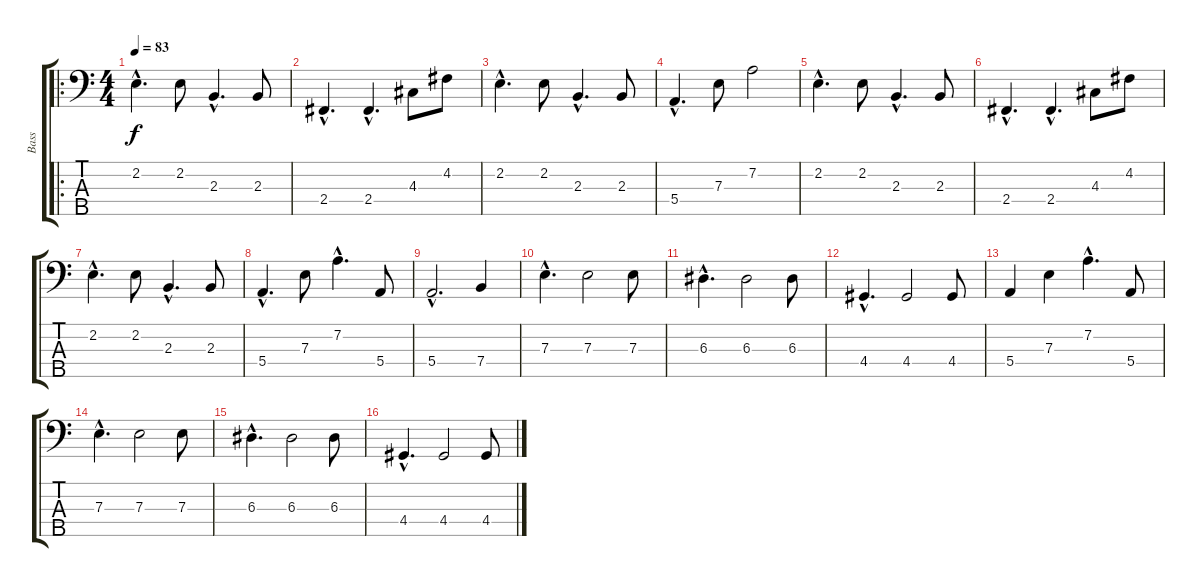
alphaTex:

\track ("Bass" "Bass") {instrument slapbass1}
\staff {score tabs}
\tuning (G2 D2 A1 E1 B0) {hide}
\ro
\ts (4 4)
\tempo 83
\clef f4
\ks c
2.2{hac}.4{d dy f instrument slapbass1} 2.2.8 2.3{hac}.4{d} 2.3.8 |
2.4{hac}.4{d} 2.4{hac}.4{d} 4.3.8 4.2.8 |
2.2{hac}.4{d} 2.2.8 2.3{hac}.4{d} 2.3.8 |
5.4{hac}.4{d} 7.3.8 7.2.2 |
2.2{hac}.4{d} 2.2.8 2.3{hac}.4{d} 2.3.8 |
2.4{hac}.4{d} 2.4{hac}.4{d} 4.3.8 4.2.8 |
2.2{hac}.4{d} 2.2.8 2.3{hac}.4{d} 2.3.8 |
5.4{hac}.4{d} 7.3.8 7.2{hac}.4{d} 5.4.8 |
5.4{hac}.2{d} 7.4.4 |
7.3{hac}.4{d} 7.3.2 7.3.8 |
6.3{hac}.4{d} 6.3.2 6.3.8 |
4.4{hac}.4{d} 4.4.2 4.4.8 |
5.4.4 7.3.4 7.2{hac}.4{d} 5.4.8 |
7.3{hac}.4{d} 7.3.2 7.3.8 |
6.3{hac}.4{d} 6.3.2 6.3.8 |
4.4{hac}.4{d} 4.4.2 4.4.8
